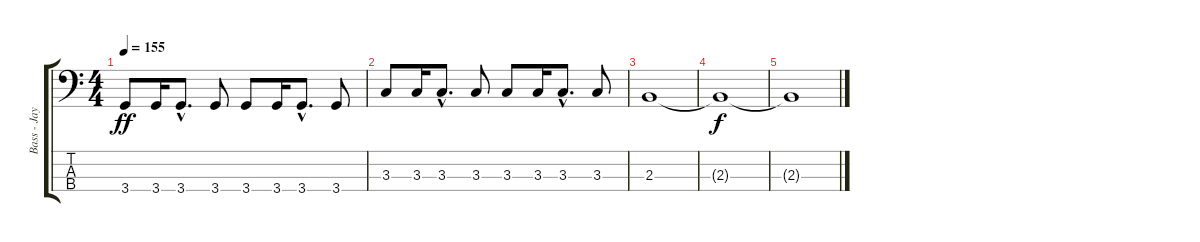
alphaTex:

\track ("Bass - Jay Bentley" "Bass - Jay") {instrument electricbasspick}
\staff {score tabs}
\tuning (G2 D2 A1 E1) {hide}
\ts (4 4)
\tempo 155
\clef f4
\ks c
3.4.8{dy ff} 3.4.16 3.4{hac}.8{d} 3.4.8 3.4.8 3.4.16 3.4{hac}.8{d} 3.4.8 |
3.3.8 3.3.16 3.3{hac}.8{d} 3.3.8 3.3.8 3.3.16 3.3{hac}.8{d} 3.3.8 |
2.3.1 |
2.3{t}.1{dy f} |
2.3{t}.1
